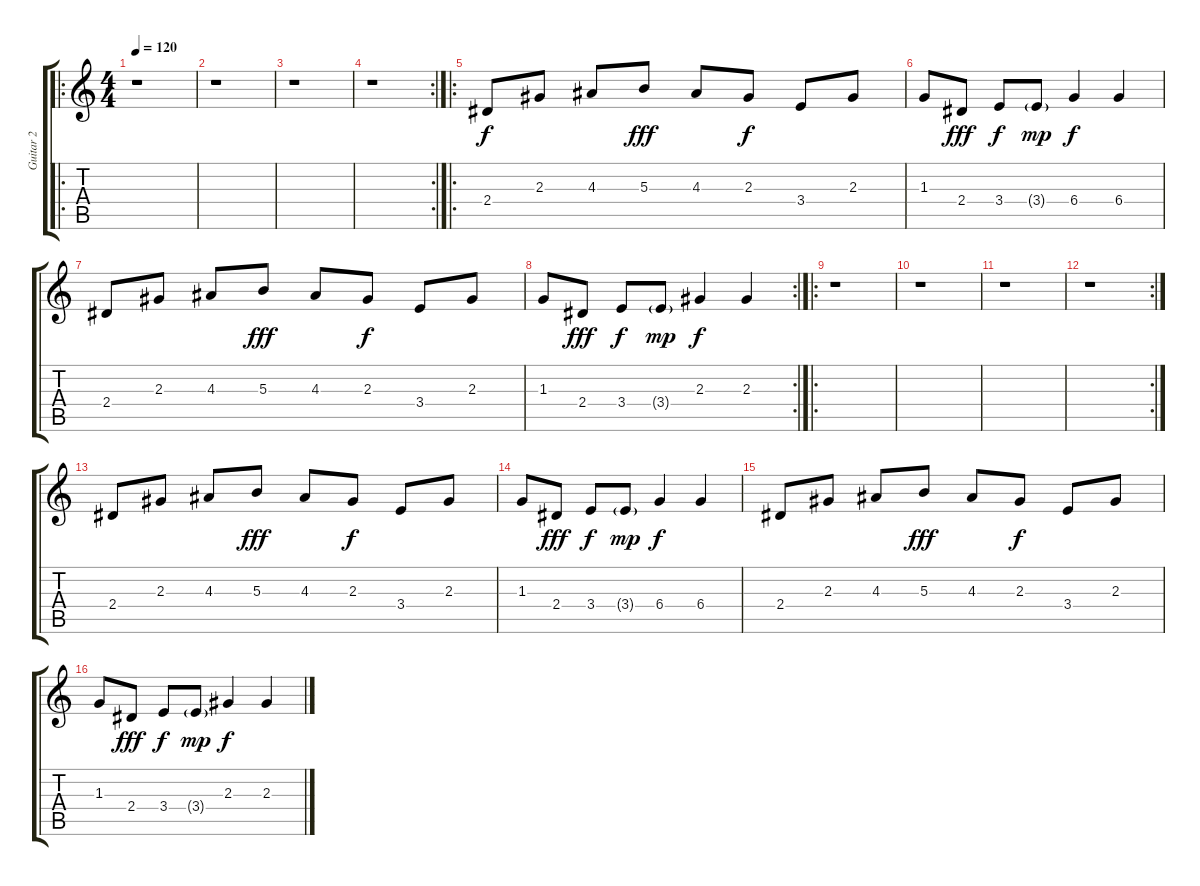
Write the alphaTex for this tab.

\track ("Guitar 2" "Guitar 2") {instrument overdrivenguitar}
\staff {score tabs}
\tuning (Eb4 Bb3 Gb3 Db3 Ab2 Eb2) {hide}
\ro
\ts (4 4)
\tempo 120
\clef g2
\ks c
r.1{dy ff} |
r.1 |
r.1 |
\rc 2
r.1 |
\ro
2.4.8{dy f} 2.3.8 4.3.8 5.3.8{dy fff} 4.3.8 2.3.8{dy f} 3.4.8 2.3.8 |
1.3.8 2.4.8{dy fff} 3.4.8{dy f} 3.4{g}.8{dy mp} 6.4.4{dy f} 6.4.4 |
2.4.8 2.3.8 4.3.8 5.3.8{dy fff} 4.3.8 2.3.8{dy f} 3.4.8 2.3.8 |
\rc 2
1.3.8 2.4.8{dy fff} 3.4.8{dy f} 3.4{g}.8{dy mp} 2.3.4{dy f} 2.3.4 |
\ro
r.1 |
r.1 |
r.1 |
\rc 2
r.1 |
2.4.8 2.3.8 4.3.8 5.3.8{dy fff} 4.3.8 2.3.8{dy f} 3.4.8 2.3.8 |
1.3.8 2.4.8{dy fff} 3.4.8{dy f} 3.4{g}.8{dy mp} 6.4.4{dy f} 6.4.4 |
2.4.8 2.3.8 4.3.8 5.3.8{dy fff} 4.3.8 2.3.8{dy f} 3.4.8 2.3.8 |
1.3.8 2.4.8{dy fff} 3.4.8{dy f} 3.4{g}.8{dy mp} 2.3.4{dy f} 2.3.4
